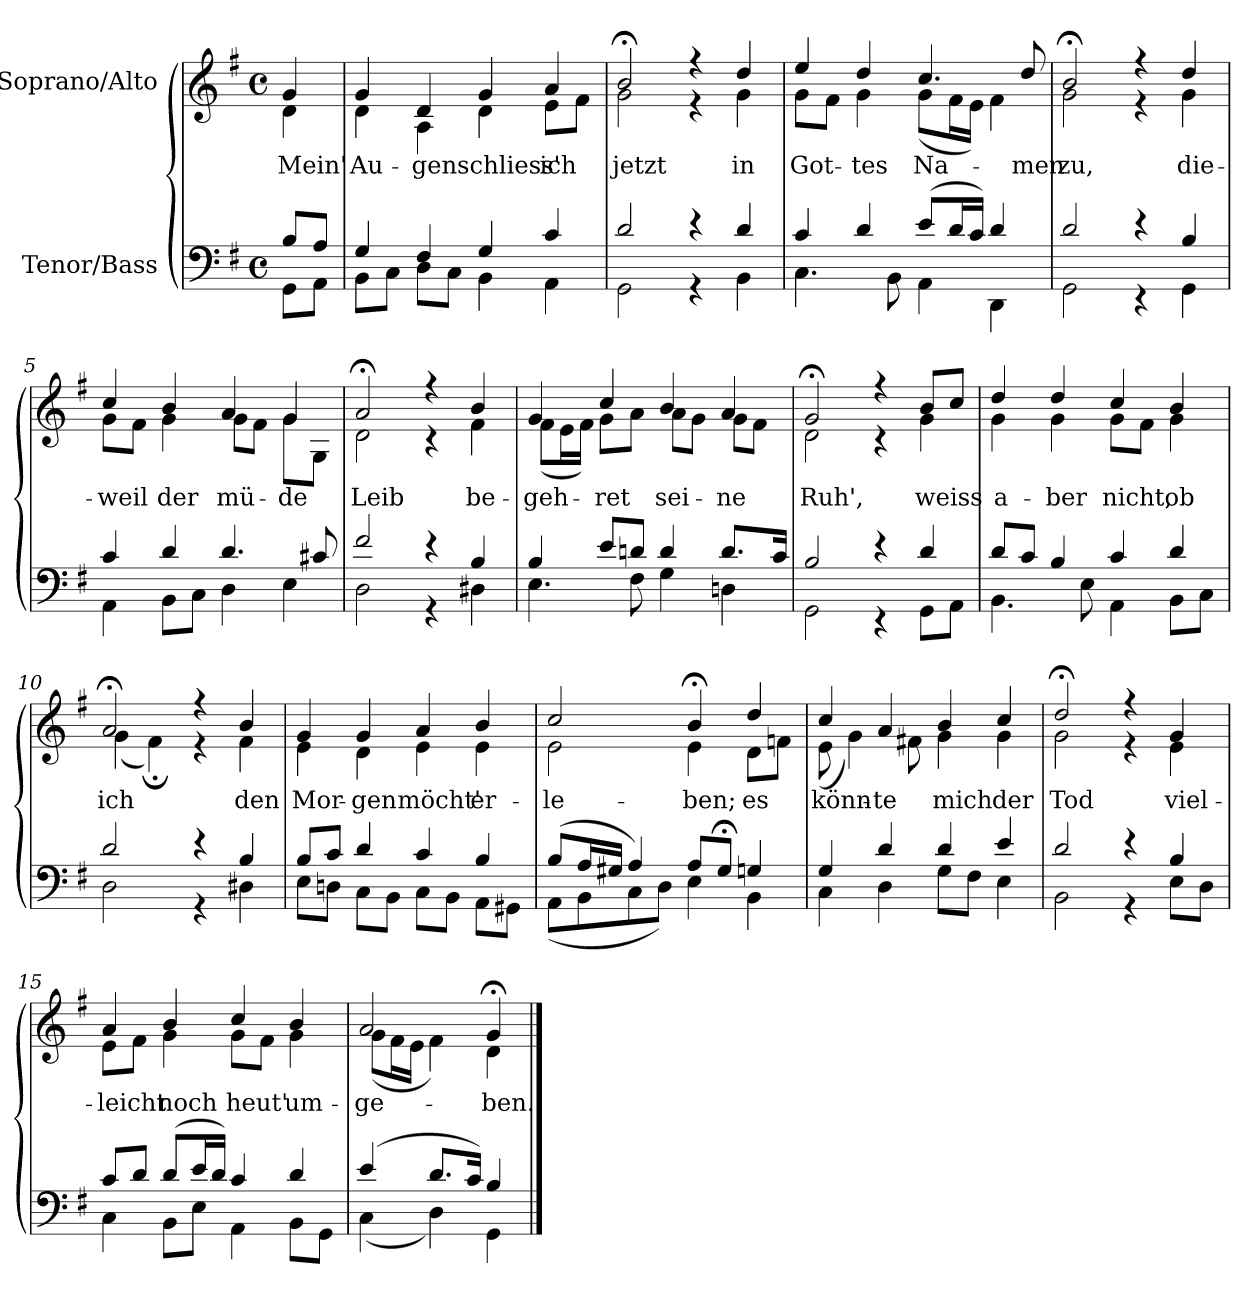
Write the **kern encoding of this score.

**kern	**kern	**text
*part2	*part1	*part1
*staff2	*staff1	*staff1
*I"Tenor/Bass	*I"Soprano/Alto	*
*clefF4	*clefG2	*
*k[f#]	*k[f#]	*
*M4/4	*M4/4	*
*met(c)	*met(c)	*
=	=	=
*^	*	*
!	!	!	!LO:LY:b
*	*	*^	*
8B/L	8GG\L	4g/	4d\	Mein'
8A/J	8AA\J	.	.	.
=1	=1	=1	=1	=1
!	!	!	!	!LO:LY:b
4G/	8BB\L	4g/	4d\	Au-
.	8C\J	.	.	.
!	!	!	!	!LO:LY:b
4F#/	8D\L	4d/	4A\	-gen
.	8C\J	.	.	.
!	!	!	!	!LO:LY:b
4G/	4BB\	4g/	4d\	schliess'
!	!	!	!	!LO:LY:b
4c/	4AA\	4a/	8e\L	ich
.	.	.	8f#\J	.
=2	=2	=2	=2	=2
!	!	!	!	!LO:LY:b
2d/	2GG\	2b;</	2g\	jetzt
4r	4r	4r	4r	.
!	!	!	!	!LO:LY:b
4d/	4BB\	4dd/	4g\	in
=3	=3	=3	=3	=3
!	!	!	!	!LO:LY:b
4c/	4.C\	4ee/	8g\L	Got-
.	.	.	8f#\J	.
!	!	!	!	!LO:LY:b
4d/	.	4dd/	4g\	-tes
.	8BB\	.	.	.
!	!	!	!	!LO:LY:b
(8e/L	4AA\	4.cc/	(8g\L	Na-
16d/L	.	.	16f#\L	.
16c/JJ)	.	.	16e\JJ)	.
4d/	4DD\	.	4f#\	.
!	!	!	!	!LO:LY:b
.	.	8dd/	.	-men
=4	=4	=4	=4	=4
!	!	!	!	!LO:LY:b
2d/	2GG\	2b;</	2g\	zu,
4r	4r	4r	4r	.
!	!	!	!	!LO:LY:b
4B/	4GG\	4dd/	4g\	die-
!!LO:LB:g=z	!!
=5	=5	=5	=5	=5
!	!	!	!	!LO:LY:b
4c/	4AA\	4cc/	8g\L	-weil
.	.	.	8f#\J	.
!	!	!	!	!LO:LY:b
4d/	8BB\L	4b/	4g\	der
.	8C\J	.	.	.
!	!	!	!	!LO:LY:b
4.d/	4D\	4a/	8g\L	mü-
.	.	.	8f#\J	.
!	!	!	!	!LO:LY:b
.	4E\	4g/	8g\L	-de
8c#X/	.	.	8G\J	.
=6	=6	=6	=6	=6
!	!	!	!	!LO:LY:b
2f#/	2D\	2a;</	2d\	Leib
4r	4r	4r	4r	.
!	!	!	!	!LO:LY:b
4B/	4D#X\	4b/	4f#\	be-
=7	=7	=7	=7	=7
!	!	!	!	!LO:LY:b
4B/	4.E\	4g/	(8f#\L	-geh-
.	.	.	16e\L	.
.	.	.	16f#\JJ)	.
!	!	!	!	!LO:LY:b
8e/L	.	4cc/	8g\L	-ret
8dn/J	8F#\	.	8a\J	.
!	!	!	!	!LO:LY:b
4d/	4G\	4b/	8a\L	sei-
.	.	.	8g\J	.
!	!	!	!	!LO:LY:b
8.d/L	4Dn\	4a/	8g\L	-ne
.	.	.	8f#\J	.
16c/Jk	.	.	.	.
=8	=8	=8	=8	=8
!	!	!	!	!LO:LY:b
2B/	2GG\	2g;</	2d\	Ruh',
4r	4r	4r	4r	.
!	!	!	!	!LO:LY:b
4d/	8GG\L	8b/L	4g\	weiss
.	8AA\J	8cc/J	.	.
!!LO:LB:g=z	!!
=9	=9	=9	=9	=9
!	!	!	!	!LO:LY:b
8d/L	4.BB\	4dd/	4g\	a-
8c/J	.	.	.	.
!	!	!	!	!LO:LY:b
4B/	.	4dd/	4g\	-ber
.	8E\	.	.	.
!	!	!	!	!LO:LY:b
4c/	4AA\	4cc/	8g\L	nicht,
.	.	.	8f#\J	.
!	!	!	!	!LO:LY:b
4d/	8BB\L	4b/	4g\	ob
.	8C\J	.	.	.
=10	=10	=10	=10	=10
!	!	!	!	!LO:LY:b
2d/	2D\	2a;</	(4g\	ich
.	.	.	4f#;\)	.
4r	4r	4r	4r	.
!	!	!	!	!LO:LY:b
4B/	4D#X\	4b/	4f#\	den
=11	=11	=11	=11	=11
!	!	!	!	!LO:LY:b
8B/L	8E\L	4g/	4e\	Mor-
8c/J	8Dn\J	.	.	.
!	!	!	!	!LO:LY:b
4d/	8C\L	4g/	4d\	-gen
.	8BB\J	.	.	.
!	!	!	!	!LO:LY:b
4c/	8C\L	4a/	4e\	möcht'
.	8BB\J	.	.	.
!	!	!	!	!LO:LY:b
4B/	8AA\L	4b/	4e\	er-
.	8GG#X\J	.	.	.
=12	=12	=12	=12	=12
!	!	!	!	!LO:LY:b
(8B/L	(8AA\L	2cc/	2e\	-le-
16A/L	8BB\	.	.	.
16G#X/JJ	.	.	.	.
4A/)	8C\	.	.	.
.	8D\J)	.	.	.
!	!	!	!	!LO:LY:b
8A/L	4E\	4b;</	4e\	-ben;
8G#;</J	.	.	.	.
!	!	!	!	!LO:LY:b
4Gn/	4BB\	4dd/	8d\L	es
.	.	.	8fn\J	.
!!LO:LB:g=z	!!
=13	=13	=13	=13	=13
!	!	!	!	!LO:LY:b
4G/	4C\	4cc/	(8e\	könn-
.	.	.	4g\)	.
!	!	!	!	!LO:LY:b
4d/	4D\	4a/	.	-te
.	.	.	8f#X\	.
!	!	!	!	!LO:LY:b
4d/	8G\L	4b/	4g\	mich
.	8F#\J	.	.	.
!	!	!	!	!LO:LY:b
4e/	4E\	4cc/	4g\	der
=14	=14	=14	=14	=14
!	!	!	!	!LO:LY:b
2d/	2BB\	2dd;</	2g\	Tod
4r	4r	4r	4r	.
!	!	!	!	!LO:LY:b
4B/	8E\L	4g/	4e\	viel-
.	8D\J	.	.	.
=15	=15	=15	=15	=15
!	!	!	!	!LO:LY:b
8c/L	4C\	4a/	8e\L	-leicht
8d/J	.	.	8f#\J	.
!	!	!	!	!LO:LY:b
(8d/L	8BB\L	4b/	4g\	noch
16e/L	8E\J	.	.	.
16d/JJ)	.	.	.	.
!	!	!	!	!LO:LY:b
4c/	4AA\	4cc/	8g\L	heut'
.	.	.	8f#\J	.
!	!	!	!	!LO:LY:b
4d/	8BB\L	4b/	4g\	um-
.	8GG\J	.	.	.
=16	=16	=16	=16	=16
!	!	!	!	!LO:LY:b
(4e/	(4C\	2a/	(8g\L	-ge-
.	.	.	16f#\L	.
.	.	.	16e\JJ	.
8.d/L	4D\)	.	4f#\)	.
16c/Jk)	.	.	.	.
!	!	!	!	!LO:LY:b
4B/	4GG\	4g;</	4d\	-ben.
*v	*v	*	*	*
*	*v	*v	*
==	==	==
*-	*-	*-
